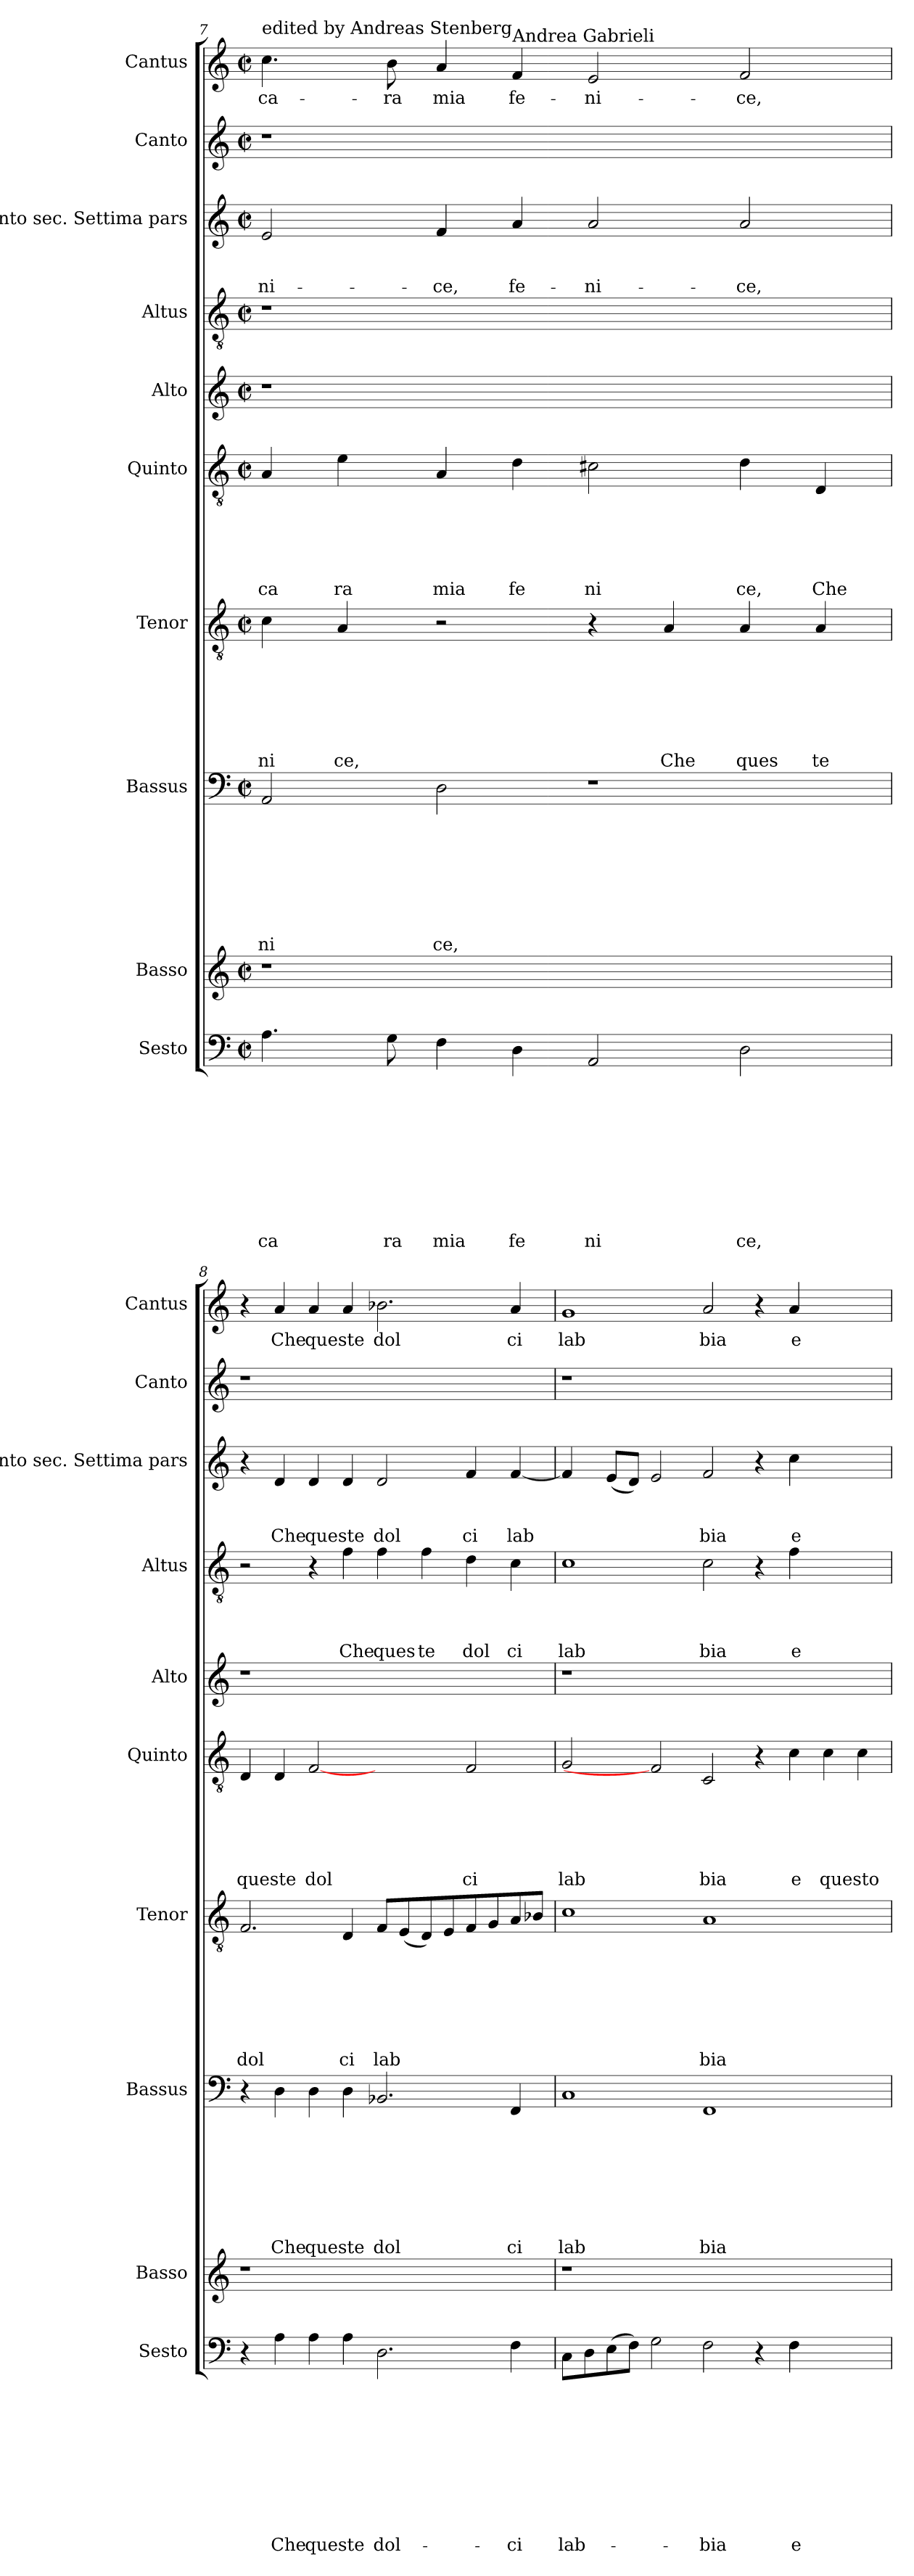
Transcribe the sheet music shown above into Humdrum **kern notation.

**kern	**text	**text	**text	**text	**text	**text	**text	**text	**text	**text	**kern	**kern	**text	**text	**text	**text	**text	**text	**text	**text	**kern	**text	**text	**text	**text	**text	**text	**text	**kern	**text	**text	**text	**text	**text	**text	**kern	**kern	**text	**text	**text	**text	**kern	**text	**text	**text	**kern	**kern	**text
*part10	*part10	*part10	*part10	*part10	*part10	*part10	*part10	*part10	*part10	*part10	*part9	*part8	*part8	*part8	*part8	*part8	*part8	*part8	*part8	*part8	*part7	*part7	*part7	*part7	*part7	*part7	*part7	*part7	*part6	*part6	*part6	*part6	*part6	*part6	*part6	*part5	*part4	*part4	*part4	*part4	*part4	*part3	*part3	*part3	*part3	*part2	*part1	*part1
*staff10	*staff10	*staff10	*staff10	*staff10	*staff10	*staff10	*staff10	*staff10	*staff10	*staff10	*staff9	*staff8	*staff8	*staff8	*staff8	*staff8	*staff8	*staff8	*staff8	*staff8	*staff7	*staff7	*staff7	*staff7	*staff7	*staff7	*staff7	*staff7	*staff6	*staff6	*staff6	*staff6	*staff6	*staff6	*staff6	*staff5	*staff4	*staff4	*staff4	*staff4	*staff4	*staff3	*staff3	*staff3	*staff3	*staff2	*staff1	*staff1
*I"Sesto	*	*	*	*	*	*	*	*	*	*	*I"Basso	*I"Bassus	*	*	*	*	*	*	*	*	*I"Tenor	*	*	*	*	*	*	*	*I"Quinto	*	*	*	*	*	*	*I"Alto	*I"Altus	*	*	*	*	*I"Canto sec. Settima pars	*	*	*	*I"Canto	*I"Cantus	*
*I'Sesto	*	*	*	*	*	*	*	*	*	*	*I'Basso	*I'Bassus	*	*	*	*	*	*	*	*	*I'Tenor	*	*	*	*	*	*	*	*I'Quinto	*	*	*	*	*	*	*I'Alto	*I'Altus	*	*	*	*	*I'Canto sec. Settima pars	*	*	*	*I'Canto	*I'Cantus	*
*clefF4	*	*	*	*	*	*	*	*	*	*	*clefG2	*clefF4	*	*	*	*	*	*	*	*	*clefGv2	*	*	*	*	*	*	*	*clefGv2	*	*	*	*	*	*	*clefG2	*clefGv2	*	*	*	*	*clefG2	*	*	*	*clefG2	*clefG2	*
*k[]	*	*	*	*	*	*	*	*	*	*	*k[]	*k[]	*	*	*	*	*	*	*	*	*k[]	*	*	*	*	*	*	*	*k[]	*	*	*	*	*	*	*k[]	*k[]	*	*	*	*	*k[]	*	*	*	*k[]	*k[]	*
*C:	*	*	*	*	*	*	*	*	*	*	*C:	*C:	*	*	*	*	*	*	*	*	*C:	*	*	*	*	*	*	*	*C:	*	*	*	*	*	*	*C:	*C:	*	*	*	*	*C:	*	*	*	*C:	*C:	*
*M2/2	*	*	*	*	*	*	*	*	*	*	*M2/2	*M2/2	*	*	*	*	*	*	*	*	*M2/2	*	*	*	*	*	*	*	*M2/2	*	*	*	*	*	*	*M2/2	*M2/2	*	*	*	*	*M2/2	*	*	*	*M2/2	*M2/2	*
*met(c|)	*	*	*	*	*	*	*	*	*	*	*met(c|)	*met(c|)	*	*	*	*	*	*	*	*	*met(c|)	*	*	*	*	*	*	*	*met(c|)	*	*	*	*	*	*	*met(c|)	*met(c|)	*	*	*	*	*met(c|)	*	*	*	*met(c|)	*met(c|)	*
=7	=7	=7	=7	=7	=7	=7	=7	=7	=7	=7	=7	=7	=7	=7	=7	=7	=7	=7	=7	=7	=7	=7	=7	=7	=7	=7	=7	=7	=7	=7	=7	=7	=7	=7	=7	=7	=7	=7	=7	=7	=7	=7	=7	=7	=7	=7	=7	=7
!	!	!	!	!	!	!	!	!	!	!	!	!	!	!	!	!	!	!	!	!	!	!	!	!	!	!	!	!	!	!	!	!	!	!	!	!	!	!	!	!	!	!	!	!	!	!	!LO:TX:a:t=edited by Andreas Stenberg	!
!	!	!	!	!	!	!	!	!	!	!LO:LY:b	!	!	!	!	!	!	!	!	!	!LO:LY:b	!	!	!	!	!	!	!	!LO:LY:b	!	!	!	!	!	!	!LO:LY:b	!	!	!	!	!	!	!	!	!	!LO:LY:b	!	!	!LO:LY:b
4.A\	.	.	.	.	.	.	.	.	.	ca	1r	2AA/	.	.	.	.	.	.	.	ni	4c\	.	.	.	.	.	.	ni	4A/	.	.	.	.	.	ca	1r	1r	.	.	.	.	2e/	.	.	-ni-	1r	4.cc\	ca-
!	!	!	!	!	!	!	!	!	!	!	!	!	!	!	!	!	!	!	!	!	!	!	!	!	!	!	!	!LO:LY:b	!	!	!	!	!	!	!LO:LY:b	!	!	!	!	!	!	!	!	!	!	!	!	!
.	.	.	.	.	.	.	.	.	.	.	.	.	.	.	.	.	.	.	.	.	4A/	.	.	.	.	.	.	ce,	4e\	.	.	.	.	.	ra	.	.	.	.	.	.	.	.	.	.	.	.	.
!	!	!	!	!	!	!	!	!	!	!LO:LY:b	!	!	!	!	!	!	!	!	!	!	!	!	!	!	!	!	!	!	!	!	!	!	!	!	!	!	!	!	!	!	!	!	!	!	!	!	!	!LO:LY:b
8G\	.	.	.	.	.	.	.	.	.	ra	.	.	.	.	.	.	.	.	.	.	.	.	.	.	.	.	.	.	.	.	.	.	.	.	.	.	.	.	.	.	.	.	.	.	.	.	8b\	-ra
!	!	!	!	!	!	!	!	!	!	!LO:LY:b	!	!	!	!	!	!	!	!	!	!LO:LY:b	!	!	!	!	!	!	!	!	!	!	!	!	!	!	!LO:LY:b	!	!	!	!	!	!	!	!	!	!LO:LY:b	!	!	!LO:LY:b
4F\	.	.	.	.	.	.	.	.	.	mia	.	2D\	.	.	.	.	.	.	.	ce,	2r	.	.	.	.	.	.	.	4A/	.	.	.	.	.	mia	.	.	.	.	.	.	4f/	.	.	-ce,	.	4a/	mia
!	!	!	!	!	!	!	!	!	!	!	!	!	!	!	!	!	!	!	!	!	!	!	!	!	!	!	!	!	!	!	!	!	!	!	!	!	!	!	!	!	!	!	!	!	!	!	!LO:TX:a:t=Andrea Gabrieli	!
!	!	!	!	!	!	!	!	!	!	!LO:LY:b	!	!	!	!	!	!	!	!	!	!	!	!	!	!	!	!	!	!	!	!	!	!	!	!	!LO:LY:b	!	!	!	!	!	!	!	!	!	!LO:LY:b	!	!	!LO:LY:b
4D\	.	.	.	.	.	.	.	.	.	fe	.	.	.	.	.	.	.	.	.	.	.	.	.	.	.	.	.	.	4d\	.	.	.	.	.	fe	.	.	.	.	.	.	4a/	.	.	fe-	.	4f/	fe-
!	!	!	!	!	!	!	!	!	!	!LO:LY:b	!	!	!	!	!	!	!	!	!	!	!	!	!	!	!	!	!	!	!	!	!	!	!	!	!LO:LY:b	!	!	!	!	!	!	!	!	!	!LO:LY:b	!	!	!LO:LY:b
2AA/	.	.	.	.	.	.	.	.	.	ni	1ryy	1r	.	.	.	.	.	.	.	.	4r	.	.	.	.	.	.	.	2c#X\	.	.	.	.	.	ni	1ryy	1ryy	.	.	.	.	2a/	.	.	-ni-	1ryy	2e/	-ni-
!	!	!	!	!	!	!	!	!	!	!	!	!	!	!	!	!	!	!	!	!	!	!	!	!	!	!	!	!LO:LY:b	!	!	!	!	!	!	!	!	!	!	!	!	!	!	!	!	!	!	!	!
.	.	.	.	.	.	.	.	.	.	.	.	.	.	.	.	.	.	.	.	.	4A/	.	.	.	.	.	.	Che	.	.	.	.	.	.	.	.	.	.	.	.	.	.	.	.	.	.	.	.
!	!	!	!	!	!	!	!	!	!	!LO:LY:b	!	!	!	!	!	!	!	!	!	!	!	!	!	!	!	!	!	!LO:LY:b	!	!	!	!	!	!	!LO:LY:b	!	!	!	!	!	!	!	!	!	!LO:LY:b	!	!	!LO:LY:b
2D\	.	.	.	.	.	.	.	.	.	ce,	.	.	.	.	.	.	.	.	.	.	4A/	.	.	.	.	.	.	ques	4d\	.	.	.	.	.	ce,	.	.	.	.	.	.	2a/	.	.	-ce,	.	2f/	-ce,
!	!	!	!	!	!	!	!	!	!	!	!	!	!	!	!	!	!	!	!	!	!	!	!	!	!	!	!	!LO:LY:b	!	!	!	!	!	!	!LO:LY:b	!	!	!	!	!	!	!	!	!	!	!	!	!
.	.	.	.	.	.	.	.	.	.	.	.	.	.	.	.	.	.	.	.	.	4A/	.	.	.	.	.	.	te	4D/	.	.	.	.	.	Che	.	.	.	.	.	.	.	.	.	.	.	.	.
!!LO:LB:g=z
=8	=8	=8	=8	=8	=8	=8	=8	=8	=8	=8	=8	=8	=8	=8	=8	=8	=8	=8	=8	=8	=8	=8	=8	=8	=8	=8	=8	=8	=8	=8	=8	=8	=8	=8	=8	=8	=8	=8	=8	=8	=8	=8	=8	=8	=8	=8	=8	=8
!	!	!	!	!	!	!	!	!	!	!	!	!	!	!	!	!	!	!	!	!	!	!	!	!	!	!	!	!LO:LY:b	!	!	!	!	!	!	!LO:LY:b	!	!	!	!	!	!	!	!	!	!	!	!	!
4r	.	.	.	.	.	.	.	.	.	.	1r	4r	.	.	.	.	.	.	.	.	2.F/	.	.	.	.	.	.	dol	4D/	.	.	.	.	.	queste	1r	2r	.	.	.	.	4r	.	.	.	1r	4r	.
!	!	!	!	!	!	!	!	!	!	!LO:LY:b	!	!	!	!	!	!	!	!	!	!LO:LY:b	!	!	!	!	!	!	!	!	!	!	!	!	!	!	!	!	!	!	!	!	!	!	!	!	!LO:LY:b	!	!	!LO:LY:b
4A\	.	.	.	.	.	.	.	.	.	Che	.	4D\	.	.	.	.	.	.	.	Che	.	.	.	.	.	.	.	.	4D/	.	.	.	.	.	.	.	.	.	.	.	.	4d/	.	.	Che	.	4a/	Che
!	!	!	!	!	!	!	!	!	!	!LO:LY:b	!	!	!	!	!	!	!	!	!	!LO:LY:b	!	!	!	!	!	!	!	!	!	!	!	!	!	!	!LO:LY:b	!	!	!	!	!	!	!	!	!	!LO:LY:b	!	!	!LO:LY:b
4A\	.	.	.	.	.	.	.	.	.	queste	.	4D\	.	.	.	.	.	.	.	queste	.	.	.	.	.	.	.	.	[2F	.	.	.	.	.	dol	.	4r	.	.	.	.	4d/	.	.	queste	.	4a/	queste
!	!	!	!	!	!	!	!	!	!	!	!	!	!	!	!	!	!	!	!	!	!	!	!	!	!	!	!	!LO:LY:b	!	!	!	!	!	!	!	!	!	!	!	!	!LO:LY:b	!	!	!	!	!	!	!
4A\	.	.	.	.	.	.	.	.	.	.	.	4D\	.	.	.	.	.	.	.	.	4D/	.	.	.	.	.	.	ci	.	.	.	.	.	.	.	.	4f\	.	.	.	Che	4d/	.	.	.	.	4a/	.
!	!	!	!	!	!	!	!	!	!	!LO:LY:b	!	!	!	!	!	!	!	!	!	!LO:LY:b	!	!	!	!	!	!	!	!LO:LY:b	!	!	!	!	!	!	!	!	!	!	!	!	!LO:LY:b	!	!	!	!LO:LY:b	!	!	!LO:LY:b
2.D\	.	.	.	.	.	.	.	.	.	dol-	1ryy	2.BB-X/	.	.	.	.	.	.	.	dol	8F/L	.	.	.	.	.	.	lab	2ryy	.	.	.	.	.	.	1ryy	4f\	.	.	.	ques	2d/	.	.	dol	1ryy	2.b-X\	dol
.	.	.	.	.	.	.	.	.	.	.	.	.	.	.	.	.	.	.	.	.	(>8E/	.	.	.	.	.	.	.	.	.	.	.	.	.	.	.	.	.	.	.	.	.	.	.	.	.	.	.
!	!	!	!	!	!	!	!	!	!	!	!	!	!	!	!	!	!	!	!	!	!	!	!	!	!	!	!	!	!	!	!	!	!	!	!	!	!	!	!	!	!LO:LY:b	!	!	!	!	!	!	!
.	.	.	.	.	.	.	.	.	.	.	.	.	.	.	.	.	.	.	.	.	8D/)	.	.	.	.	.	.	.	.	.	.	.	.	.	.	.	4f\	.	.	.	te	.	.	.	.	.	.	.
.	.	.	.	.	.	.	.	.	.	.	.	.	.	.	.	.	.	.	.	.	8E/	.	.	.	.	.	.	.	.	.	.	.	.	.	.	.	.	.	.	.	.	.	.	.	.	.	.	.
!	!	!	!	!	!	!	!	!	!	!	!	!	!	!	!	!	!	!	!	!	!	!	!	!	!	!	!	!	!	!	!	!	!	!	!LO:LY:b	!	!	!	!	!	!LO:LY:b	!	!	!	!LO:LY:b	!	!	!
.	.	.	.	.	.	.	.	.	.	.	.	.	.	.	.	.	.	.	.	.	8F/	.	.	.	.	.	.	.	2F/	.	.	.	.	.	ci	.	4d\	.	.	.	dol	4f/	.	.	ci	.	.	.
.	.	.	.	.	.	.	.	.	.	.	.	.	.	.	.	.	.	.	.	.	8G/	.	.	.	.	.	.	.	.	.	.	.	.	.	.	.	.	.	.	.	.	.	.	.	.	.	.	.
!	!	!	!	!	!	!	!	!	!	!LO:LY:b	!	!	!	!	!	!	!	!	!	!LO:LY:b	!	!	!	!	!	!	!	!	!	!	!	!	!	!	!	!	!	!	!	!	!LO:LY:b	!	!	!	!LO:LY:b	!	!	!LO:LY:b
4F\	.	.	.	.	.	.	.	.	.	-ci	.	4FF/	.	.	.	.	.	.	.	ci	8A/	.	.	.	.	.	.	.	.	.	.	.	.	.	.	.	4c\	.	.	.	ci	[<4f/	.	.	lab	.	4a/	ci
.	.	.	.	.	.	.	.	.	.	.	.	.	.	.	.	.	.	.	.	.	8B-/J	.	.	.	.	.	.	.	.	.	.	.	.	.	.	.	.	.	.	.	.	.	.	.	.	.	.	.
=9	=9	=9	=9	=9	=9	=9	=9	=9	=9	=9	=9	=9	=9	=9	=9	=9	=9	=9	=9	=9	=9	=9	=9	=9	=9	=9	=9	=9	=9	=9	=9	=9	=9	=9	=9	=9	=9	=9	=9	=9	=9	=9	=9	=9	=9	=9	=9	=9
!	!	!	!	!	!	!	!	!	!	!LO:LY:b	!	!	!	!	!	!	!	!	!	!LO:LY:b	!	!	!	!	!	!	!	!	!	!	!	!	!	!	!LO:LY:b	!	!	!	!	!	!LO:LY:b	!	!	!	!	!	!	!LO:LY:b
8C\L	.	.	.	.	.	.	.	.	.	lab-	1r	1C	.	.	.	.	.	.	.	lab	1c	.	.	.	.	.	.	.	2G/	.	.	.	.	.	lab	1r	1c	.	.	.	lab	4f/]	.	.	.	1r	1g	lab
8D\	.	.	.	.	.	.	.	.	.	.	.	.	.	.	.	.	.	.	.	.	.	.	.	.	.	.	.	.	.	.	.	.	.	.	.	.	.	.	.	.	.	.	.	.	.	.	.	.
(>8E\	.	.	.	.	.	.	.	.	.	.	.	.	.	.	.	.	.	.	.	.	.	.	.	.	.	.	.	.	.	.	.	.	.	.	.	.	.	.	.	.	.	(<8e/L	.	.	.	.	.	.
8F\J)	.	.	.	.	.	.	.	.	.	.	.	.	.	.	.	.	.	.	.	.	.	.	.	.	.	.	.	.	.	.	.	.	.	.	.	.	.	.	.	.	.	8d/J)	.	.	.	.	.	.
2G\	.	.	.	.	.	.	.	.	.	.	.	.	.	.	.	.	.	.	.	.	.	.	.	.	.	.	.	.	2F]	.	.	.	.	.	.	.	.	.	.	.	.	2e/	.	.	.	.	.	.
!	!	!	!	!	!	!	!	!	!	!LO:LY:b	!	!	!	!	!	!	!	!	!	!LO:LY:b	!	!	!	!	!	!	!	!LO:LY:b	!	!	!	!	!	!	!LO:LY:b	!	!	!	!	!	!LO:LY:b	!	!	!	!LO:LY:b	!	!	!LO:LY:b
2F\	.	.	.	.	.	.	.	.	.	-bia	1.ryy	1FF	.	.	.	.	.	.	.	bia	1A	.	.	.	.	.	.	bia	2C/	.	.	.	.	.	bia	1.ryy	2c\	.	.	.	bia	2f/	.	.	bia	1.ryy	2a/	bia
4r	.	.	.	.	.	.	.	.	.	.	.	.	.	.	.	.	.	.	.	.	.	.	.	.	.	.	.	.	4r	.	.	.	.	.	.	.	4r	.	.	.	.	4r	.	.	.	.	4r	.
!	!	!	!	!	!	!	!	!	!	!LO:LY:b	!	!	!	!	!	!	!	!	!	!	!	!	!	!	!	!	!	!	!	!	!	!	!	!	!LO:LY:b	!	!	!	!	!	!LO:LY:b	!	!	!	!LO:LY:b	!	!	!LO:LY:b
4F\	.	.	.	.	.	.	.	.	.	e	.	.	.	.	.	.	.	.	.	.	.	.	.	.	.	.	.	.	4c\	.	.	.	.	.	e	.	4f\	.	.	.	e	4cc\	.	.	e	.	4a/	e
!	!	!	!	!	!	!	!	!	!	!	!	!	!	!	!	!	!	!	!	!	!	!	!	!	!	!	!	!	!	!	!	!	!	!	!LO:LY:b	!	!	!	!	!	!	!	!	!	!	!	!	!
2ryy	.	.	.	.	.	.	.	.	.	.	.	2ryy	.	.	.	.	.	.	.	.	2ryy	.	.	.	.	.	.	.	4c\	.	.	.	.	.	questo	.	2ryy	.	.	.	.	2ryy	.	.	.	.	2ryy	.
.	.	.	.	.	.	.	.	.	.	.	.	.	.	.	.	.	.	.	.	.	.	.	.	.	.	.	.	.	4c\	.	.	.	.	.	.	.	.	.	.	.	.	.	.	.	.	.	.	.
=	=	=	=	=	=	=	=	=	=	=	=	=	=	=	=	=	=	=	=	=	=	=	=	=	=	=	=	=	=	=	=	=	=	=	=	=	=	=	=	=	=	=	=	=	=	=	=	=
*-	*-	*-	*-	*-	*-	*-	*-	*-	*-	*-	*-	*-	*-	*-	*-	*-	*-	*-	*-	*-	*-	*-	*-	*-	*-	*-	*-	*-	*-	*-	*-	*-	*-	*-	*-	*-	*-	*-	*-	*-	*-	*-	*-	*-	*-	*-	*-	*-
